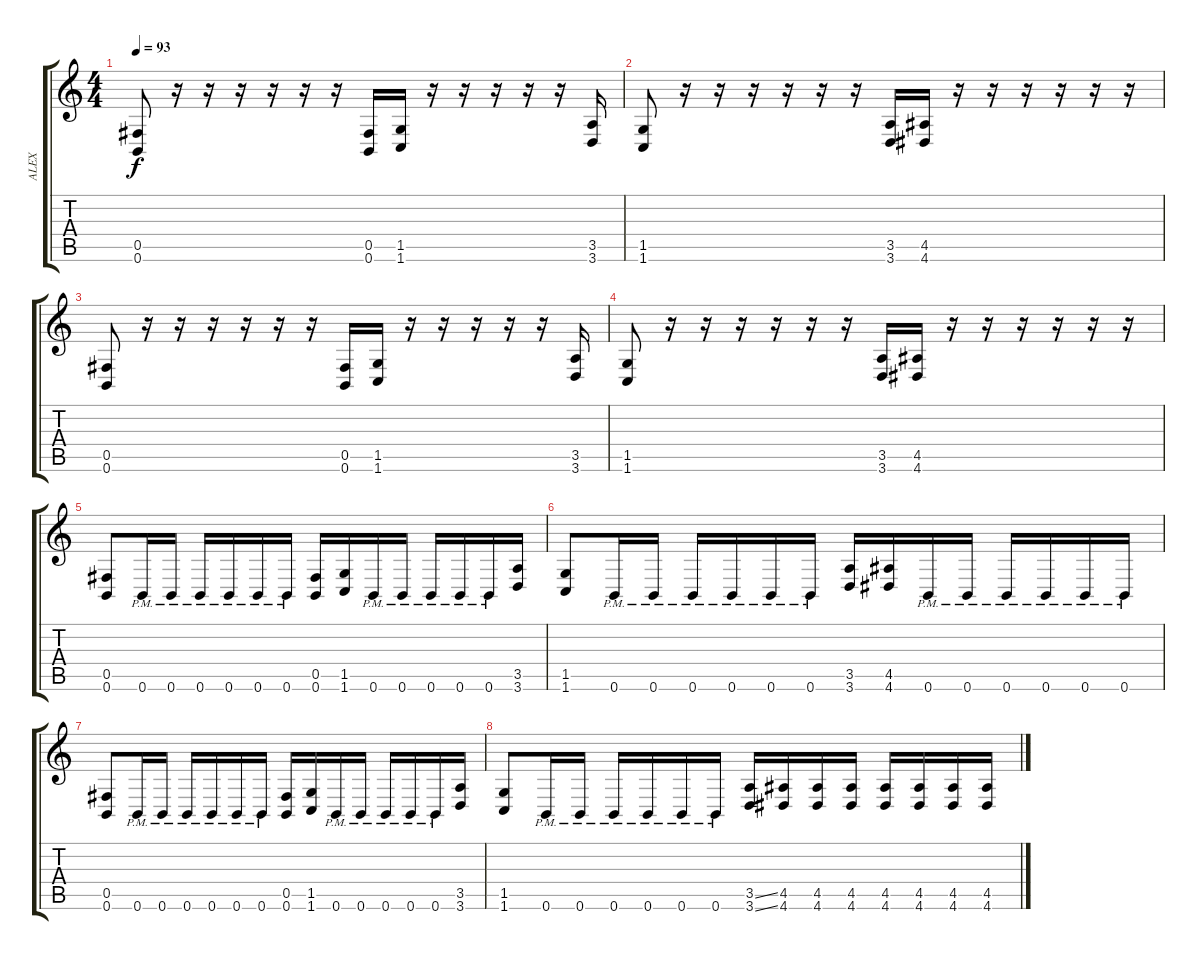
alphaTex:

\track ("ALEX" "ALEX") {instrument distortionguitar}
\staff {score tabs}
\tuning (Db4 Ab3 E3 B2 Gb2 B1) {hide}
\ts (4 4)
\tempo 93
\clef g2
\ks c
(0.5 0.6).8{dy f} r.16 r.16 r.16 r.16 r.16 r.16 (0.5 0.6).16 (1.5 1.6).16 r.16 r.16 r.16 r.16 r.16 (3.5 3.6).16 |
(1.5 1.6).8 r.16 r.16 r.16 r.16 r.16 r.16 (3.5 3.6).16 (4.5 4.6).16 r.16 r.16 r.16 r.16 r.16 r.16 |
(0.5 0.6).8 r.16 r.16 r.16 r.16 r.16 r.16 (0.5 0.6).16 (1.5 1.6).16 r.16 r.16 r.16 r.16 r.16 (3.5 3.6).16 |
(1.5 1.6).8 r.16 r.16 r.16 r.16 r.16 r.16 (3.5 3.6).16 (4.5 4.6).16 r.16 r.16 r.16 r.16 r.16 r.16 |
(0.5 0.6).8 0.6{pm}.16 0.6{pm}.16 0.6{pm}.16 0.6{pm}.16 0.6{pm}.16 0.6{pm}.16 (0.5 0.6).16 (1.5 1.6).16 0.6{pm}.16 0.6{pm}.16 0.6{pm}.16 0.6{pm}.16 0.6{pm}.16 (3.5 3.6).16 |
(1.5 1.6).8 0.6{pm}.16 0.6{pm}.16 0.6{pm}.16 0.6{pm}.16 0.6{pm}.16 0.6{pm}.16 (3.5 3.6).16 (4.5 4.6).16 0.6{pm}.16 0.6{pm}.16 0.6{pm}.16 0.6{pm}.16 0.6{pm}.16 0.6{pm}.16 |
(0.5 0.6).8 0.6{pm}.16 0.6{pm}.16 0.6{pm}.16 0.6{pm}.16 0.6{pm}.16 0.6{pm}.16 (0.5 0.6).16 (1.5 1.6).16 0.6{pm}.16 0.6{pm}.16 0.6{pm}.16 0.6{pm}.16 0.6{pm}.16 (3.5 3.6).16 |
(1.5 1.6).8 0.6{pm}.16 0.6{pm}.16 0.6{pm}.16 0.6{pm}.16 0.6{pm}.16 0.6{pm}.16 (3.5{ss} 3.6{ss}).16 (4.5 4.6).16 (4.5 4.6).16 (4.5 4.6).16 (4.5 4.6).16 (4.5 4.6).16 (4.5 4.6).16 (4.5 4.6).16
